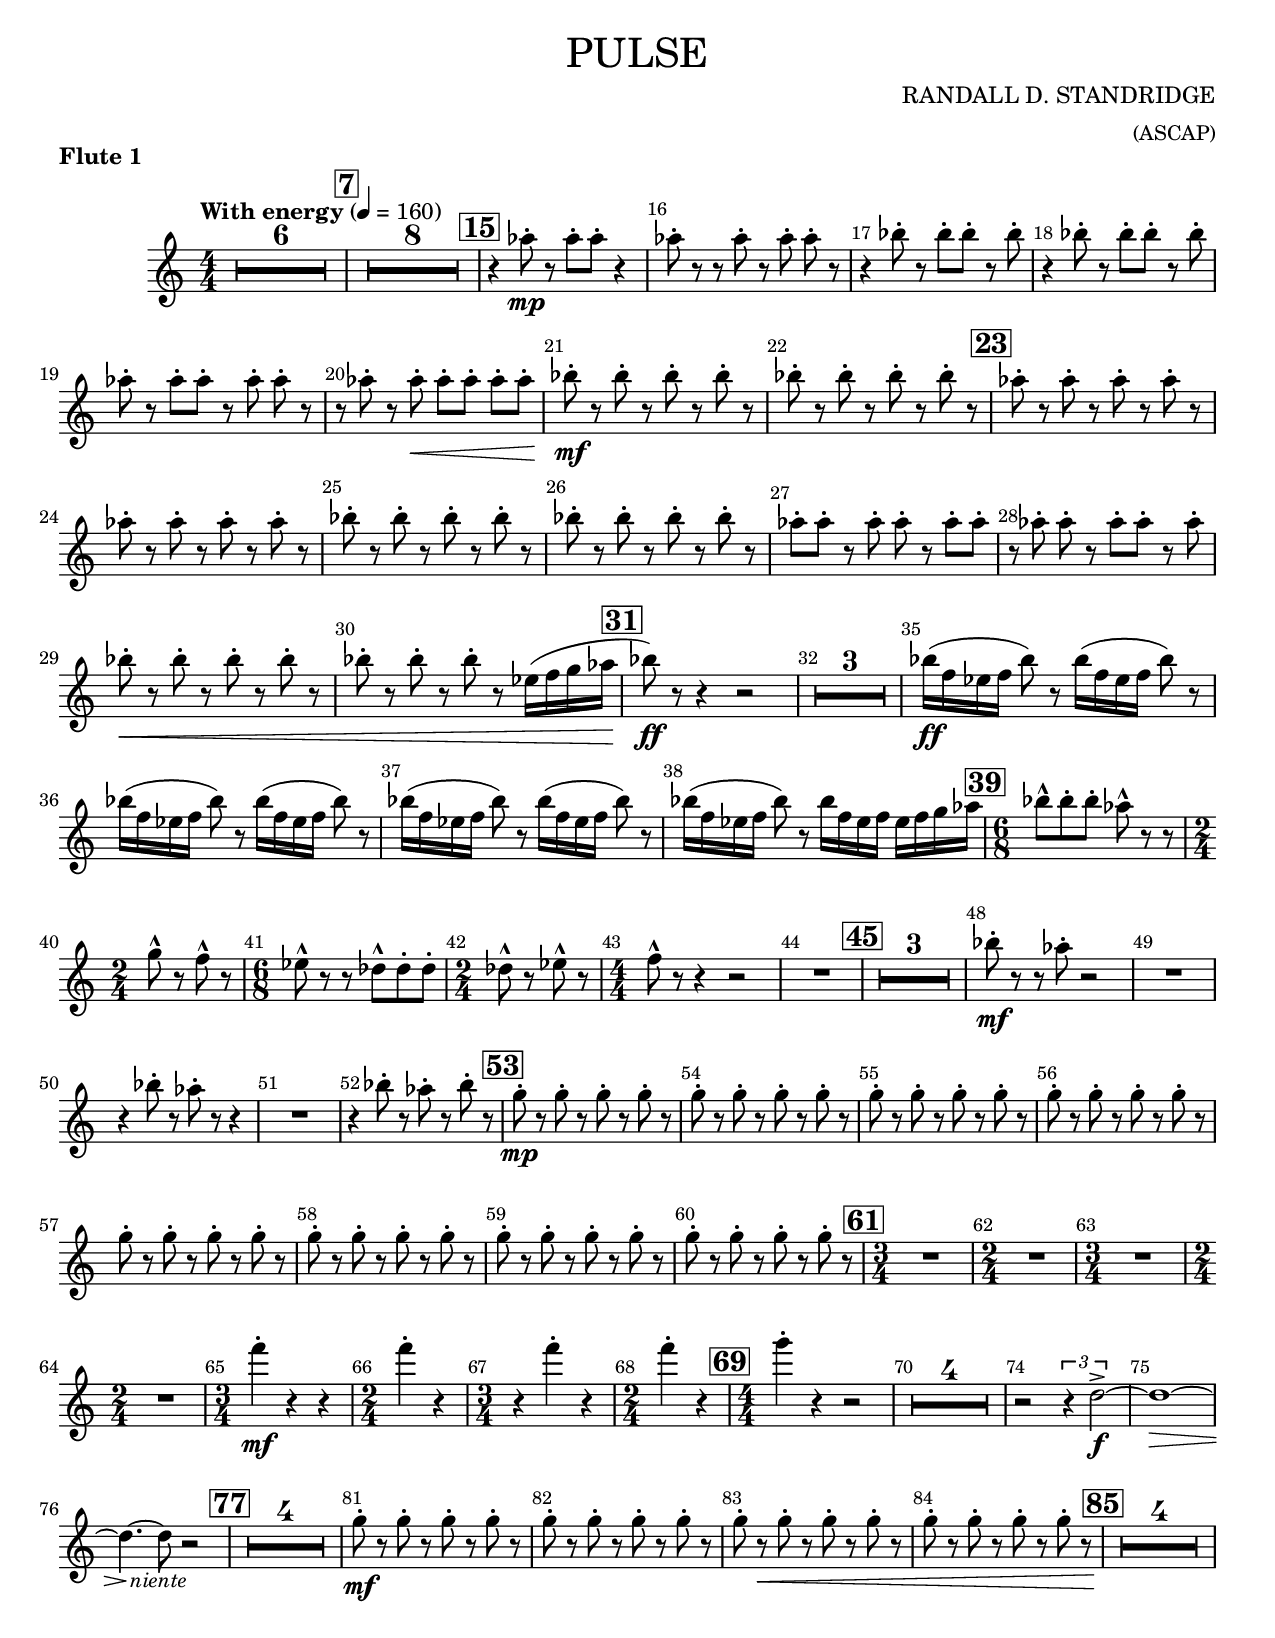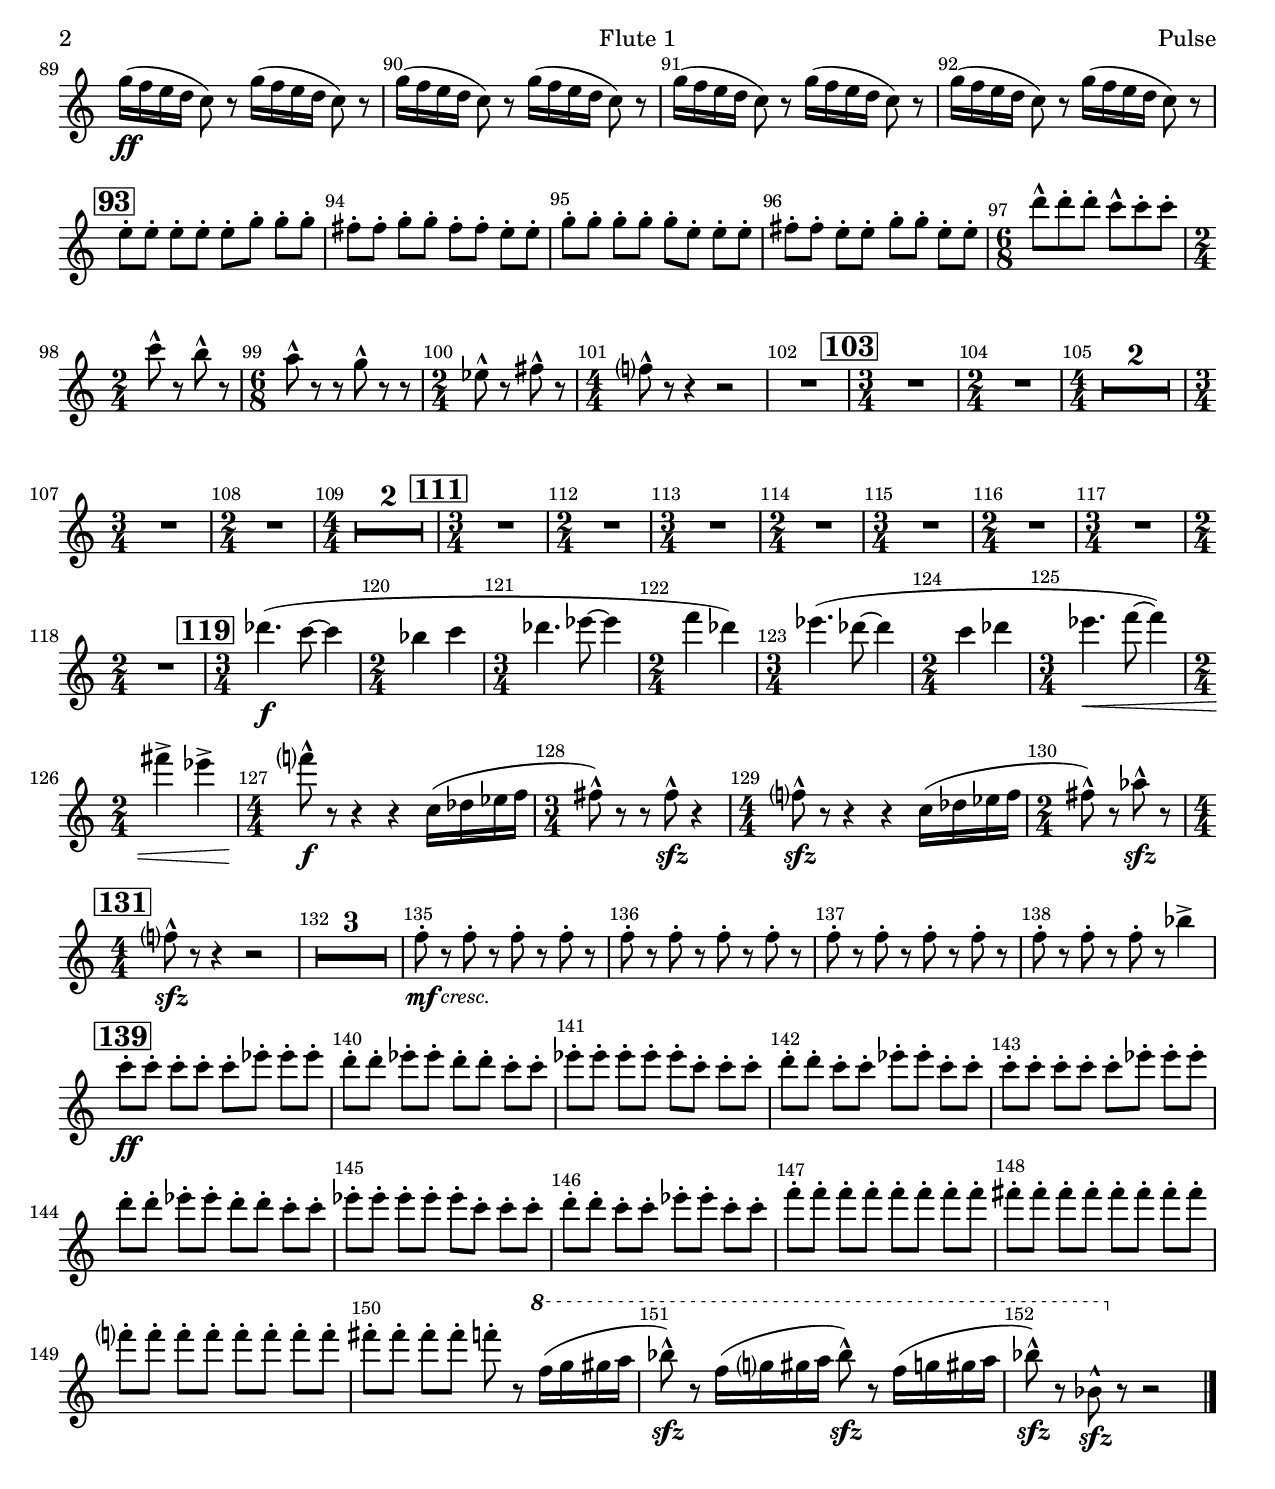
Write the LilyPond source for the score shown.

\version "2.19.82"
\language "english"

\version "2.19.82"
\language "english"

\header {
  pieceTitle = "Pulse"
  title = \markup { \normal-text \larger #(string-upcase pieceTitle) }
  composer = \markup \right-column {
    "RANDALL D. STANDRIDGE"
    \smaller "(ASCAP)"
  }
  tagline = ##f
}

\paper {
  #(set-paper-size "ansi a")
  oddHeaderMarkup = \markup \fill-line {
    \on-the-fly #print-page-number-check-first
    \fromproperty #'header:pieceTitle
    \on-the-fly #print-page-number-check-first
    \fromproperty #'header:part
    \on-the-fly #print-page-number-check-first
    \fromproperty #'page:page-number-string
  }
  evenHeaderMarkup = \markup \fill-line {
    \on-the-fly #print-page-number-check-first
    \fromproperty #'page:page-number-string
    \on-the-fly #print-page-number-check-first
    \fromproperty #'header:part
    \fromproperty #'header:pieceTitle
  }
}

rehearsalMark = {
  \once \override Score.BarNumber.break-visibility = ##(#f #f #f)
  \mark \default
}

scoreOutline = {
  \compressFullBarRests
  \override MultiMeasureRest.expand-limit = #1
  \set Score.markFormatter = #format-mark-box-barnumbers
  \override Score.BarNumber.break-visibility = #end-of-line-invisible
  \context Score \applyContext #(set-bar-number-visibility 1)
  \numericTimeSignature

  \overrideTimeSignatureSettings 4/4 1/4 #'(1 1 1 1) #'()

  \time 4/4
  \tempo "With energy" 4 = 160
  s1*6

  %%% m. 7 %%%
  \rehearsalMark
  | s1*8

  %%% m. 15 %%%
  \rehearsalMark
  | s1*8

  %%% m. 23 %%%
  \rehearsalMark
  | s1*8

  %%% m. 31 %%%
  \rehearsalMark
  | s1*8

  %%% m. 39 %%%
  \rehearsalMark
  \time 6/8
  | s2.*1

  % m. 40
  \time 2/4
  | s2*1

  % m. 41
  \time 6/8
  | s2.*1

  % m. 42
  \time 2/4
  | s2*1

  % m. 43
  \time 4/4
  | s1*2

  %%% m. 45 %%%
  \rehearsalMark
  | s1*8

  %%% m. 53 %%%
  \rehearsalMark
  | s1*8

  %%% m. 61 %%%
  \rehearsalMark
  \time 3/4
  | s2.*1

  % m. 62
  \time 2/4
  | s2*1

  % m. 63
  \time 3/4
  | s2.*1

  % m. 64
  \time 2/4
  | s2*1

  % m. 65
  \time 3/4
  | s2.*1

  % m. 66
  \time 2/4
  | s2*1

  % m. 67
  \time 3/4
  | s2.*1

  % m. 68
  \time 2/4
  | s2*1

  %%% m. 69 %%%
  \rehearsalMark
  \time 4/4
  | s1*8

  %%% m. 77 %%%
  \rehearsalMark
  | s1*8

  %%% m. 85 %%%
  \rehearsalMark
  | s1*8

  %%% m. 93 %%%
  \rehearsalMark
  | s1*4

  % m. 97
  \time 6/8
  | s2.*1

  % m. 98
  \time 2/4
  | s2*1

  % m. 99
  \time 6/8
  | s2.*1

  % m. 100
  \time 2/4
  | s2*1

  % m. 101
  \time 4/4
  | s1*2

  %%% m. 103 %%%
  \rehearsalMark
  \time 3/4
  | s2.*1

  % m. 104
  \time 2/4
  | s2*1

  % m. 105
  \time 4/4
  | s1*2

  % m. 107
  \time 3/4
  | s2.*1

  % m. 108
  \time 2/4
  | s2*1

  % m. 109
  \time 4/4
  | s1*2

  %%% m. 111 %%%
  \rehearsalMark
  \time 3/4
  | s2.*1

  % m. 112
  \time 2/4
  | s2*1

  % m. 113
  \time 3/4
  | s2.*1

  % m. 114
  \time 2/4
  | s2*1

  % m. 115
  \time 3/4
  | s2.*1

  % m. 116
  \time 2/4
  | s2*1

  % m. 117
  \time 3/4
  | s2.*1

  % m. 118
  \time 2/4
  | s2*1

  %%% m. 119 %%%
  \rehearsalMark
  \time 3/4
  | s2.*1

  % m. 120
  \time 2/4
  | s2*1

  % m. 121
  \time 3/4
  | s2.*1

  % m. 122
  \time 2/4
  | s2*1

  % m. 123
  \time 3/4
  | s2.*1

  % m. 124
  \time 2/4
  | s2*1

  % m. 125
  \time 3/4
  | s2.*1

  % m. 126
  \time 2/4
  | s2*1

  % m. 127
  \time 4/4
  | s1*1

  % m. 128
  \time 3/4
  | s2.*1

  % m. 129
  \time 4/4
  | s1*1

  % m. 130
  \time 2/4
  | s2*1

  %%% m. 131 %%%
  \rehearsalMark
  \time 4/4
  | s1*8

  %%% m. 139 %%%
  \rehearsalMark
  | s1*14

  \bar "|."
}


\header {
  part = "Flute 1"
  piece = \markup { \bold $part }
}

partFluteOne = \relative c''' {
  % m. 1, 2, 3, 4, 5, 6, 7, 8, 9, 10, 11, 12, 13, 14
  R1*14
  |
  % m. 15
  r4
  af8-.\mp r8
  af8-. af8-.
  r4
  |
  % m. 16
  af8-. r8
  r8 af8-.
  r8 af8-.
  af8-. r8
  |
  % m. 17
  r4
  bf8-. r8
  bf8-. bf8-.
  r8 bf8-.
  |
  % m. 18
  r4
  bf8-. r8
  bf8-. bf8-.
  r8 bf8-.
  |
  % m. 19
  af8-. r8
  af8-. af8-.
  r8 af8-.
  af8-. r8
  |
  % m. 20
  r8 af8-.
  r8 af8-.\<
  af8-. af8-.
  af8-. af8-.
  |
  % m. 21
  bf8-.\mf r8
  bf8-. r8
  bf8-. r8
  bf8-. r8
  |
  % m. 22
  bf8-. r8
  bf8-. r8
  bf8-. r8
  bf8-. r8
  |
  % m. 23
  af8-. r8
  af8-. r8
  af8-. r8
  af8-. r8
  |
  % m. 24
  af8-. r8
  af8-. r8
  af8-. r8
  af8-. r8
  |
  % m. 25
  bf8-. r8
  bf8-. r8
  bf8-. r8
  bf8-. r8
  |
  % m. 26
  bf8-. r8
  bf8-. r8
  bf8-. r8
  bf8-. r8
  |
  % m. 27
  af8-. af8-.
  r8 af8-.
  af8-. r8
  af8-. af8-.
  |
  % m. 28
  r8 af8-.
  af8-. r8
  af8-. af8-.
  r8 af8-.
  |
  % m. 29
  bf8-.\< r8
  bf8-. r8
  bf8-. r8
  bf8-. r8
  |
  % m. 30
  bf8-. r8
  bf8-. r8
  bf8-. r8
  ef,16( f16 g16 af16
  |
  % m. 31
  bf8)\ff r8
  r4
  r2

  |
  % m. 32, 33, 34
  R1*3
  |
  % m. 35
  bf16(\ff f16 ef16 f16
  bf8) r8
  bf16( f16 ef16 f16
  bf8) r8
  |
  % m. 36
  bf16( f16 ef16 f16
  bf8) r8
  bf16( f16 ef16 f16
  bf8) r8
  |
  % m. 37
  bf16( f16 ef16 f16
  bf8) r8
  bf16( f16 ef16 f16
  bf8) r8
  |
  % m. 38
  bf16( f16 ef16 f16
  bf8) r8
  bf16 f16 ef16 f16
  ef16 f16 g16 af16
  |
  % m. 39
  bf8-^ bf8-.
  bf8-. af8-^
  r8 r8
  |
  % m. 40
  g8-^ r8
  f8-^ r8
  |
  % m. 41
  ef8-^ r8
  r8 df8-^
  df8-. df8-.
  |
  % m. 42
  df8-^ r8
  ef8-^ r8
  |
  % m. 43
  f8-^ r8
  r4
  r2

  |
  % m. 44, 45, 46, 47
  R1*4
  |
  % m. 48
  bf8-.\mf r8
  r8 af8-.
  r2

  |
  % m. 49
  R1*1



  |
  % m. 50
  r4
  bf8-. r8
  af8-. r8
  r4
  |
  % m. 51
  R1*1



  |
  % m. 52
  r4
  bf8-. r8
  af8-. r8
  bf8-. r8
  |
  % m. 53
  g8-.\mp r8
  g8-. r8
  g8-. r8
  g8-. r8
  |
  % m. 54
  g8-. r8
  g8-. r8
  g8-. r8
  g8-. r8
  |
  % m. 55
  g8-. r8
  g8-. r8
  g8-. r8
  g8-. r8
  |
  % m. 56
  g8-. r8
  g8-. r8
  g8-. r8
  g8-. r8
  |
  % m. 57
  g8-. r8
  g8-. r8
  g8-. r8
  g8-. r8
  |
  % m. 58
  g8-. r8
  g8-. r8
  g8-. r8
  g8-. r8
  |
  % m. 59
  g8-. r8
  g8-. r8
  g8-. r8
  g8-. r8
  |
  % m. 60
  g8-. r8
  g8-. r8
  g8-. r8
  g8-. r8
  |
  % m. 61
  R2.*1


  |
  % m. 62
  R2

  |
  % m. 63
  R2.*1


  |
  % m. 64
  R2

  |
  % m. 65
  f'4-.\mf
  r4
  r4
  |
  % m. 66
  f4-.
  r4
  |
  % m. 67
  r4
  f4-.
  r4
  |
  % m. 68
  f4-.
  r4
  |
  % m. 69
  g4-.
  r4
  r2

  |
  % m. 70, 71, 72, 73
  R1*4
  |
  % m. 74
  r2

  \once \tupletUp \tuplet 3/2 { r4 d,2->~\f
    }
  |
  % m. 75
  d1~\>



  |
  % m. 76
  << d4.~ { s16 s16\! } >>
    d8_\markup \center-align { \italic \smaller "niente" }
  r2

  |
  % m. 77, 78, 79, 80
  R1*4
  |
  % m. 81
  g8-.\mf r8
  g8-. r8
  g8-. r8
  g8-. r8
  |
  % m. 82
  g8-. r8
  g8-. r8
  g8-. r8
  g8-. r8
  |
  % m. 83
  g8-. r8\<
  g8-. r8
  g8-. r8
  g8-. r8
  |
  % m. 84
  g8-. r8
  g8-. r8
  g8-. r8
  g8-. r8
  |
  % m. 85, 86, 87, 88
  R1*4\!\pageBreak
  |
  % m. 89
  g16(\ff f16 e16 d16
  c8) r8
  g'16( f16 e16 d16
  c8) r8
  |
  % m. 90
  g'16( f16 e16 d16
  c8) r8
  g'16( f16 e16 d16
  c8) r8
  |
  % m. 91
  g'16( f16 e16 d16
  c8) r8
  g'16( f16 e16 d16
  c8) r8
  |
  % m. 92
  g'16( f16 e16 d16
  c8) r8
  g'16( f16 e16 d16
  c8) r8
  |
  % m. 93
  e8-. e8-.
  e8-. e8-.
  e8-. g8-.
  g8-. g8-.
  |
  % m. 94
  fs8-. fs8-.
  g8-. g8-.
  fs8-. fs8-.
  e8-. e8-.
  |
  % m. 95
  g8-. g8-.
  g8-. g8-.
  g8-. e8-.
  e8-. e8-.
  |
  % m. 96
  fs8-. fs8-.
  e8-. e8-.
  g8-. g8-.
  e8-. e8-.
  |
  % m. 97
  d'8-^ d8-.
  d8-. c8-^
  c8-. c8-.
  |
  % m. 98
  c8-^ r8
  b8-^ r8
  |
  % m. 99
  a8-^ r8
  r8 g8-^
  r8 r8
  |
  % m. 100
  ef8-^ r8
  fs8-^ r8
  |
  % m. 101
  f?8-^ r8
  r4
  r2

  |
  % m. 102
  R1*1



  |
  % m. 103
  R2.*1


  |
  % m. 104
  R2*1

  |
  % m. 105, 106
  R1*2
  |
  % m. 107
  R2.*1


  |
  % m. 108
  R2*1

  |
  % m. 109, 110
  R1*2
  |
  % m. 111
  R2.*1


  |
  % m. 112
  R2*1

  |
  % m. 113
  R2.*1


  |
  % m. 114
  R2*1

  |
  % m. 115
  R2.*1


  |
  % m. 116
  R2*1

  |
  % m. 117
  R2.*1


  |
  % m. 118
  R2*1

  |
  % m. 119
  df'4.(\f
    c8~
  c4
  |
  % m. 120
  bf4
  c4
  |
  % m. 121
  df4.
    ef8~
  ef4
  |
  % m. 122
  f4
  df4)
  |
  % m. 123
  ef4.(
    df8~
  df4
  |
  % m. 124
  c4
  df4
  |
  % m. 125
  ef4.\<
    f8~
  f4)
  |
  % m. 126
  fs4->
  ef4->
  |
  % m. 127
  f?8-^\f r8
  r4
  r4
  c,16( df16 ef16 f16
  |
  % m. 128
  fs8-^) r8
  r8 fs8-^\sfz
  r4
  |
  % m. 129
  f?8-^\sfz r8
  r4
  r4
  c16( df16 ef16 f16
  |
  % m. 130
  fs8-^) r8
  af8-^\sfz r8
  |
  % m. 131
  f?8-^\sfz r8
  r4
  r2

  |
  % m. 132, 133, 134
  R1*3
  |
  % m. 135
  f8-.\mf r8_\markup { \smaller \italic "cresc." }
  f8-. r8
  f8-. r8
  f8-. r8
  |
  % m. 136
  f8-. r8
  f8-. r8
  f8-. r8
  f8-. r8
  |
  % m. 137
  f8-. r8
  f8-. r8
  f8-. r8
  f8-. r8
  |
  % m. 138
  f8-. r8
  f8-. r8
  f8-. r8
  bf4->
  |
  % m. 139
  c8-.\ff c8-.
  c8-. c8-.
  c8-. ef8-.
  ef8-. ef8-.
  |
  % m. 140
  d8-. d8-.
  ef8-. ef8-.
  d8-. d8-.
  c8-. c8-.
  |
  % m. 141
  ef8-. ef8-.
  ef8-. ef8-.
  ef8-. c8-.
  c8-. c8-.
  |
  % m. 142
  d8-. d8-.
  c8-. c8-.
  ef8-. ef8-.
  c8-. c8-.
  |
  % m. 143
  c8-. c8-.
  c8-. c8-.
  c8-. ef8-.
  ef8-. ef8-.
  |
  % m. 144
  d8-. d8-.
  ef8-. ef8-.
  d8-. d8-.
  c8-. c8-.
  |
  % m. 145
  ef8-. ef8-.
  ef8-. ef8-.
  ef8-. c8-.
  c8-. c8-.
  |
  % m. 146
  d8-. d8-.
  c8-. c8-.
  ef8-. ef8-.
  c8-. c8-.
  |
  % m. 147
  f8-. f8-.
  f8-. f8-.
  f8-. f8-.
  f8-. f8-.
  |
  % m. 148
  fs8-. fs8-.
  fs8-. fs8-.
  fs8-. fs8-.
  fs8-. fs8-.
  |
  % m. 149
  f?8-. f8-.
  f8-. f8-.
  f8-. f8-.
  f8-. f8-.
  |
  % m. 150
  fs8-. fs8-.
  fs8-. fs8-.
  f8-. r8
  \ottava #1 f16( g16 gs16 a16
  |
  % m. 151
  bf8-^)\sfz r8
  f16( g?16 gs16 a16
  bf8-^)\sfz r8
  f16( g16 gs16 a16
  |
  % m. 152
  bf8-^)\sfz r8
  bf,8-^\sfz \ottava #0 r8
  r2

}

\new Voice {
  << \scoreOutline \partFluteOne >>
}
